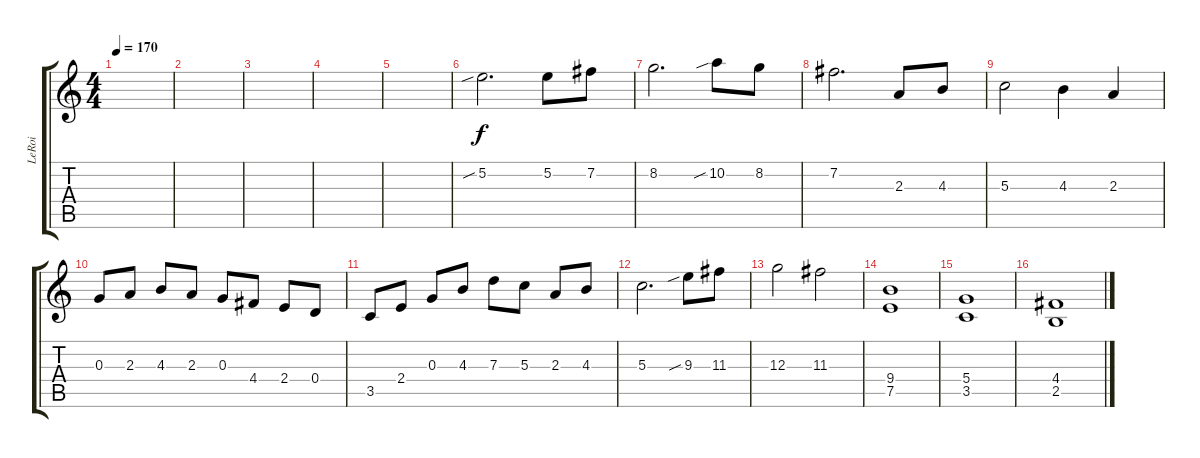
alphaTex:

\track ("LeRoi" "LeRoi") {instrument distortionguitar}
\staff {score tabs}
\tuning (E4 B3 G3 D3 A2 D2) {hide}
\ts (4 4)
\tempo 170
\clef g2
\ks c
|
|
|
|
|
5.2{sib}.2{d volume 16} 5.2.8 7.2.8 |
8.2.2{d} 10.2{sib}.8 8.2.8 |
7.2.2{d} 2.3.8 4.3.8 |
5.3.2 4.3.4 2.3.4 |
0.3.8 2.3.8 4.3.8 2.3.8 0.3.8 4.4.8 2.4.8 0.4.8 |
3.5.8 2.4.8 0.3.8 4.3.8 7.3.8 5.3.8 2.3.8 4.3.8 |
5.3.2{d} 9.3{sib}.8 11.3.8 |
12.3.2 11.3.2 |
(9.4 7.5).1 |
(5.4 3.5).1 |
(4.4 2.5).1
